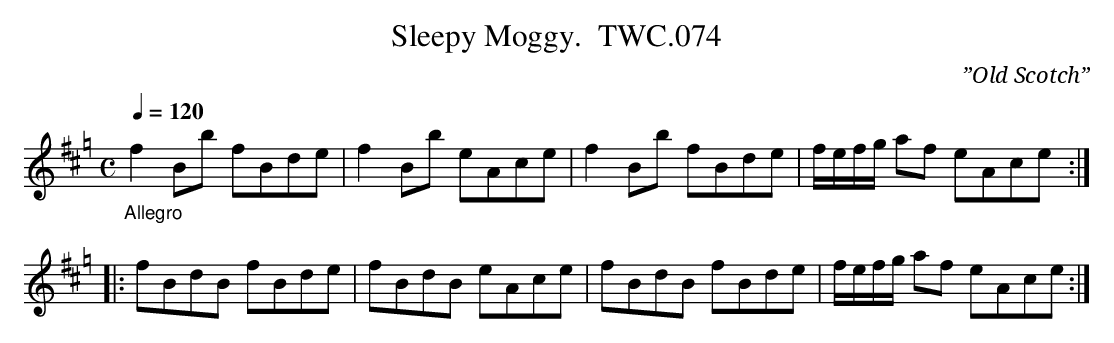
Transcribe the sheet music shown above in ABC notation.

X:1
T:Sleepy Moggy.  TWC.074
L:1/8
C:”Old Scotch”
M:C
Q:1/4=120
K:Hp
"_Allegro"\
f2 Bb fBde|f2 Bb eAce|f2 Bb fBde|f/e/f/g/  af eAce :|
|:fBdB fBde|fBdB eAce|fBdB fBde|f/e/f/g/ af eAce :|
